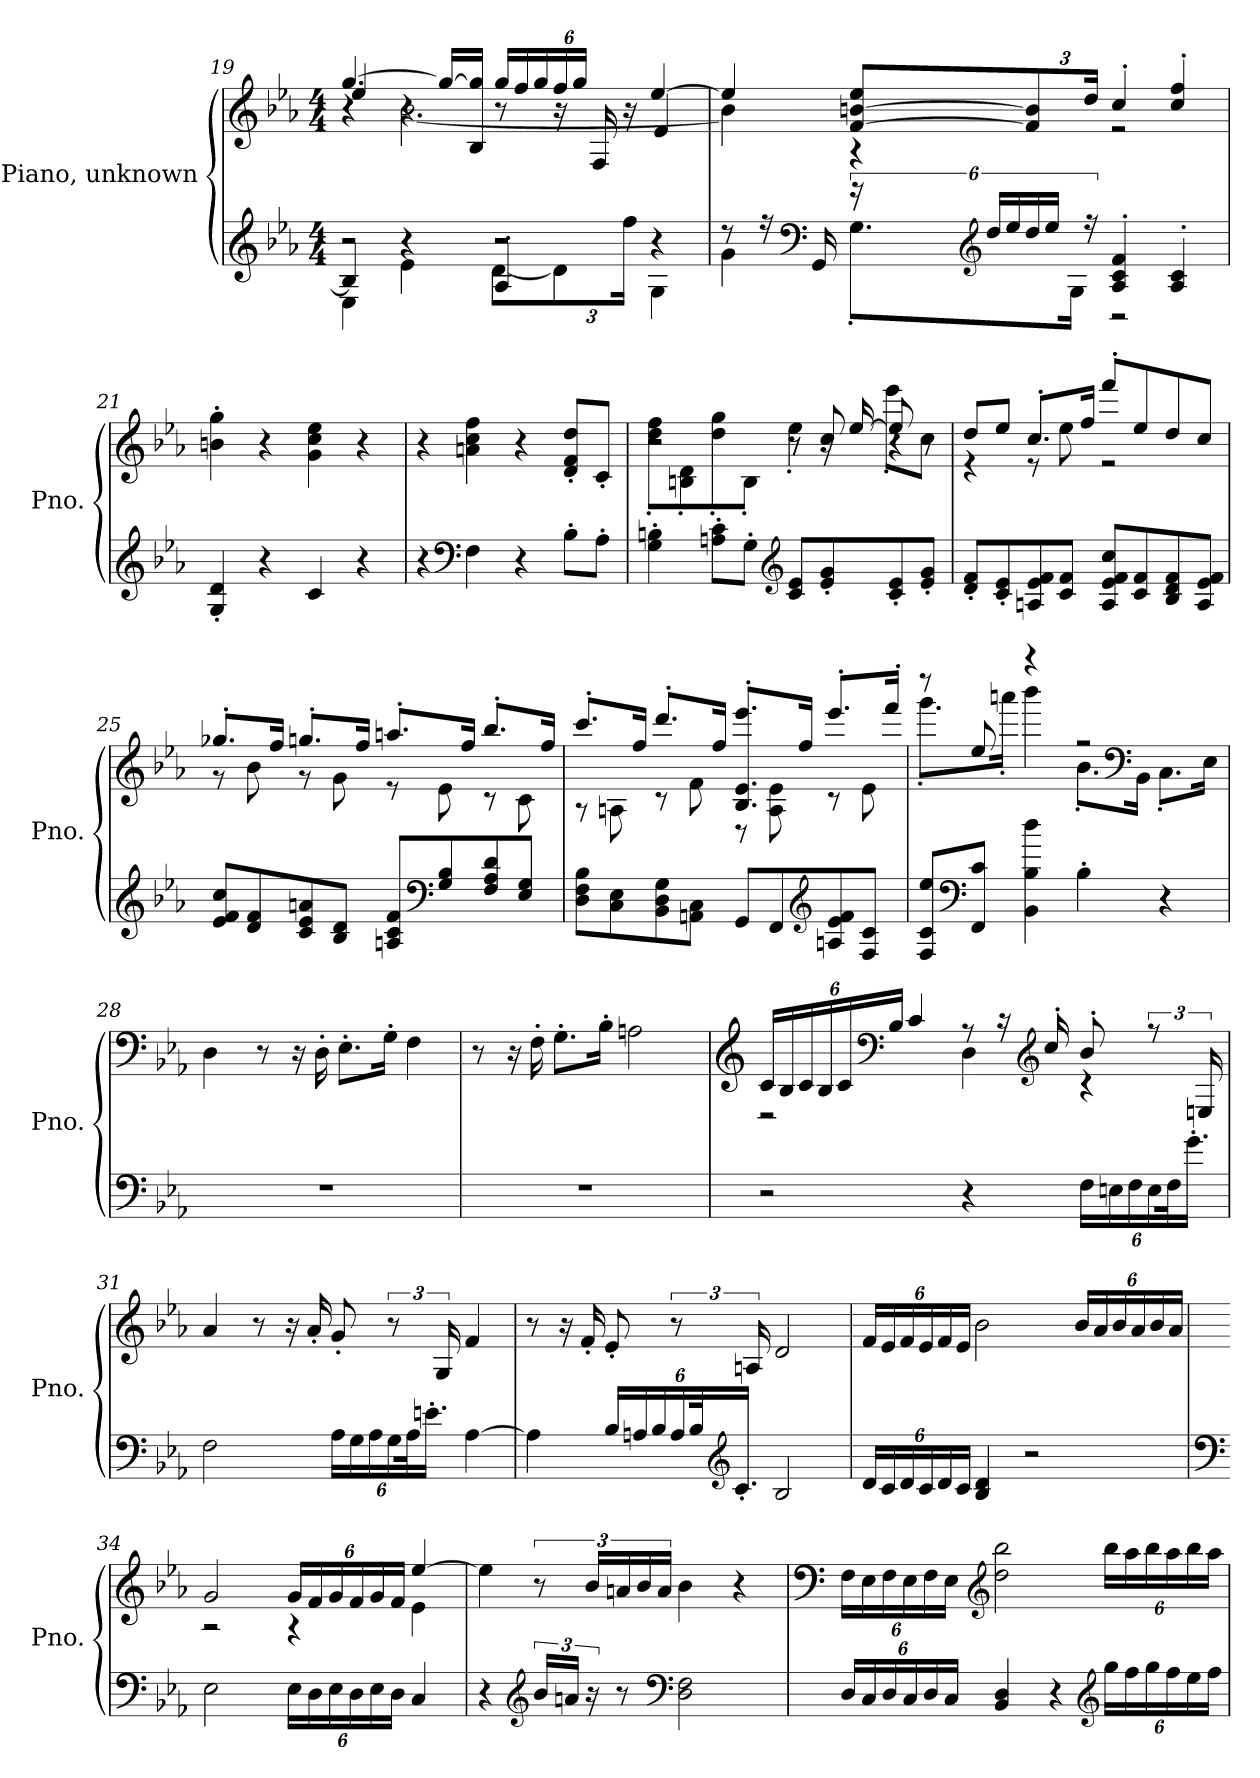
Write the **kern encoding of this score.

**kern	**kern
*part1	*part1
*staff2	*staff1
*I"Piano, unknown	*
*I'Pno.	*
*clefG2	*clefG2
*k[b-e-a-]	*k[b-e-a-]
*M4/4	*M4/4
=19	=19
*^	*^
*	*^	*	*^
2r	4E-\	4B-/]	[4.gg/	4r	4ee-/
.	4e-\	4r	.	[2.b-\	4r
.	.	.	16gg/LL_	.	.
.	.	.	16B-/ 16gg/]JJ	.	.
*	*	*	*Xbrackettup	*	*
4A-'/	[8d\L	2r	24gg/LL	.	8r
.	.	.	24ff/	.	.
.	.	.	24gg/	.	.
*	*Xbrackettup	*	*brackettup	*	*
.	12d\]	.	24ff/	.	16r
.	.	.	24gg/JJ	.	.
.	.	.	.	.	16F/
.	24ff\Jk	.	24r	.	.
4r	4G\	.	[4ee-/	.	4e-/
*	*v	*v	*	*	*
*	*	*	*v	*v
!!LO:LB:g=z
=20	=20	=20	=20
8r	4g\	4ee-/]	4b-\]
16r	.	.	.
*clefF4	*	*	*
16GG/	.	.	.
*brackettup	*	*	*
24r	8.G'\L	[8f/ [8bn/ 8ee-/L	4r
*clefG2	*	*	*
24dd/LL	.	.	.
24ee-/	.	.	.
*	*	*Xbrackettup	*
24dd/	.	12f/] 12b/]	.
24ee-/JJ	.	.	.
.	16G\Jk	.	.
24r	.	24dd/Jk	.
4A-/' 4c/' 4f/'	2r	4cc'/	2r
4A-/' 4c/'	.	4cc/' 4ff/'	.
*v	*v	*	*
*	*v	*v
=21	=21
4G/' 4d/'	4bn\' 4gg\'
4r	4r
4c/	4g\ 4cc\ 4ee-\
4r	4r
=22	=22
4r	4r
*clefF4	*
4F\	4an\ 4cc\ 4ff\
4r	4r
8B-'\L	8d/' 8f/' 8dd/'L
8A-'\J	8c'/J
=23	=23
*	*^
*	*	*^
4G\' 4Bn\'	2r	8dd\' 8ff\'L	2r
.	.	8Bn\' 8d\'	.
8An\' 8c\'L	.	8dd\' 8gg\'	.
8G'\J	.	8B'\J	.
*clefG2	*	*	*
8c/ 8e-/L	8r	4ee-'\	8r
8e-/' 8g/'	16r	.	8cc/
.	[16ee-/	.	.
8c/' 8e-/'	8ee-/]	8eee-'\L	4r
8e-/' 8g/'J	8r	8cc\J	.
*	*	*v	*v
!!LO:LB:g=z
=24	=24	=24
8d/' 8f/'L	8dd/L	4r
8c/' 8e-/'	8ee-/J	.
8An/ 8e-/ 8f/	8.cc'/L	8r
8c/ 8f/J	.	8ee-\
.	16ff/Jk	.
8A/ 8e-/ 8f/ 8cc/L	8fff'/L	2r
8c/ 8f/	8ee-/	.
8B-/ 8d/ 8f/	8dd/	.
8A/ 8e-/ 8f/J	8cc/J	.
=25	=25	=25
8e-/ 8f/ 8cc/L	8.gg-X'/L	8r
8d/ 8f/	.	8b-\
.	16ff/Jk	.
8c/ 8e-/ 8an/	8.ggn'/L	8r
8B-/ 8d/J	.	8g\
.	16ff/Jk	.
8An/ 8c/ 8f/L	8.aan'/L	8r
*clefF4	*	*
8G/ 8B-/	.	8e-\
.	16ff/Jk	.
8F/ 8A/ 8d/	8.bb-'/L	8r
8E-/ 8G/J	.	8c\
.	16ff/Jk	.
!!LO:LB:g=z	!!
=26	=26	=26
8D\ 8F\ 8B-\L	8.ccc'/L	8r
8C\ 8E-\	.	8An\
.	16ff/Jk	.
8BB-\ 8D\ 8G\	8.ddd'/L	8r
8AAn\ 8C\J	.	8f\
.	16ff/Jk	.
8GG/L	8.B-/' 8.e-/' 8.eee-/'L	8r
8FF/	.	8A\ 8e-\
.	16ff/Jk	.
*clefG2	*	*
8An/ 8e-/ 8f/	8.eee-'/L	8r
8F/ 8c/J	.	8e-\
.	16fff'/Jk	.
=27	=27	=27
8F/ 8c/ 8ee-/L	8r	8.ggg'\L
*clefF4	*	*
8FF/ 8c/J	8ee-/	.
.	.	16aaan'\Jk
4BB-\ 4B-\ 4dd\	4r	4bbb-\
4B-'\	2r	8.b-'\L
*	*clefF4	*
.	.	16BB-\Jk
4r	.	8.C'\L
.	.	16E-\Jk
*	*v	*v
=28	=28
1r	4D\
.	8r
.	16r
.	16D'\
.	8.E-'\L
.	16G'\Jk
.	4F\
!!LO:LB:g=z
=29	=29
1r	8r
.	16r
.	16F'\
.	8.G'\L
.	16B-'\Jk
.	2An\
=30	=30
*	*clefG2
*	*^
2r	24c/LL	2r
.	24B-/	.
.	24c/	.
.	24B-/	.
.	24c/	.
*	*clefF4	*
.	24B-/JJ	.
.	4c/	.
4r	8r	4D\
.	16r	.
*	*clefG2	*
.	16cc'/	.
*Xbrackettup	*	*
24F\LL	8b-'/	4r
24En\	.	.
24F\	.	.
*	*brackettup	*
24E\	12r	.
48F\K	.	.
24.g'\JJ	.	.
.	24En/	.
*	*v	*v
!!LO:PB:g=z
=31	=31
2F\	4a-/
.	8r
.	16r
.	16a-'/
24A-\LL	8g'/
24G\	.
24A-\	.
24G\	12r
48A-\K	.
24.en'\JJ	.
.	24G/
[4A-\	4f/
=32	=32
4A-\]	8r
.	16r
.	16f'/
24B-/LL	8e-'/
24An/	.
24B-/	.
24A/	12r
48B-/K	.
*clefG2	*
24.c'/JJ	.
.	24An/
2B-/	2d/
=33	=33
*	*Xbrackettup
24d/LL	24f/LL
24c/	24e-/
24d/	24f/
24c/	24e-/
24d/	24f/
24c/JJ	24e-/JJ
4B-/ 4d/	2b-\
2r	.
.	24b-/LL
.	24a-/
.	24b-/
.	24a-/
.	24b-/
.	24a-/JJ
!!LO:LB:g=z
=34	=34
*clefF4	*
*	*^
2E-\	2g/	2r
24E-\LL	24g/LL	4r
24D\	24f/	.
24E-\	24g/	.
24D\	24f/	.
24E-\	24g/	.
24D\JJ	24f/JJ	.
4C/	[4ee-/	4e-\
*	*v	*v
=35	=35
4r	4ee-\]
*clefG2	*
*brackettup	*brackettup
24b-/LL	12r
24an/JJ	.
24r	24b-/LL
*	*Xbrackettup
8r	24an/
.	24b-/
.	24a/JJ
*clefF4	*
2D\ 2F\	4b-\
.	4r
=36	=36
*	*clefF4
*Xbrackettup	*
24D/LL	24F\LL
24C/	24E-\
24D/	24F\
24C/	24E-\
24D/	24F\
24C/JJ	24E-\JJ
*	*clefG2
4BB-/ 4D/	2dd\ 2bb-\
4r	.
*clefG2	*
24gg\LL	24bb-\LL
24ff\	24aa-\
24gg\	24bb-\
24ff\	24aa-\
24ee-\	24bb-\
24ff\JJ	24aa-\JJ
=	=
*-	*-
